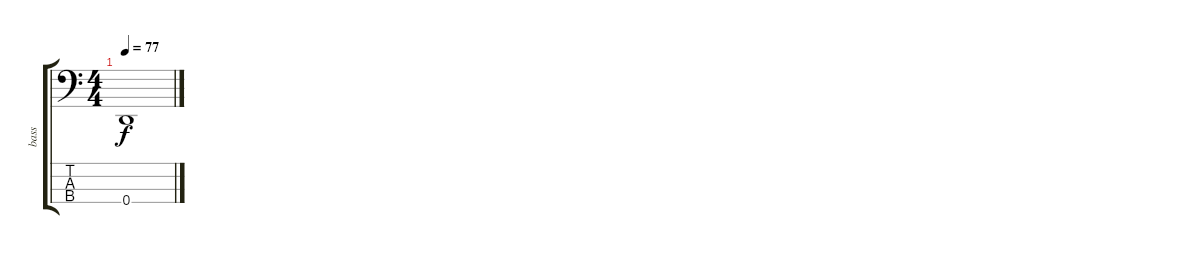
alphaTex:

\track ("bass" "bass") {instrument electricbassfinger}
\staff {score tabs}
\tuning (G2 D2 A1 D1) {hide}
\ts (4 4)
\tempo 77
\clef f4
\ks c
0.4{t}.1{dy f}
